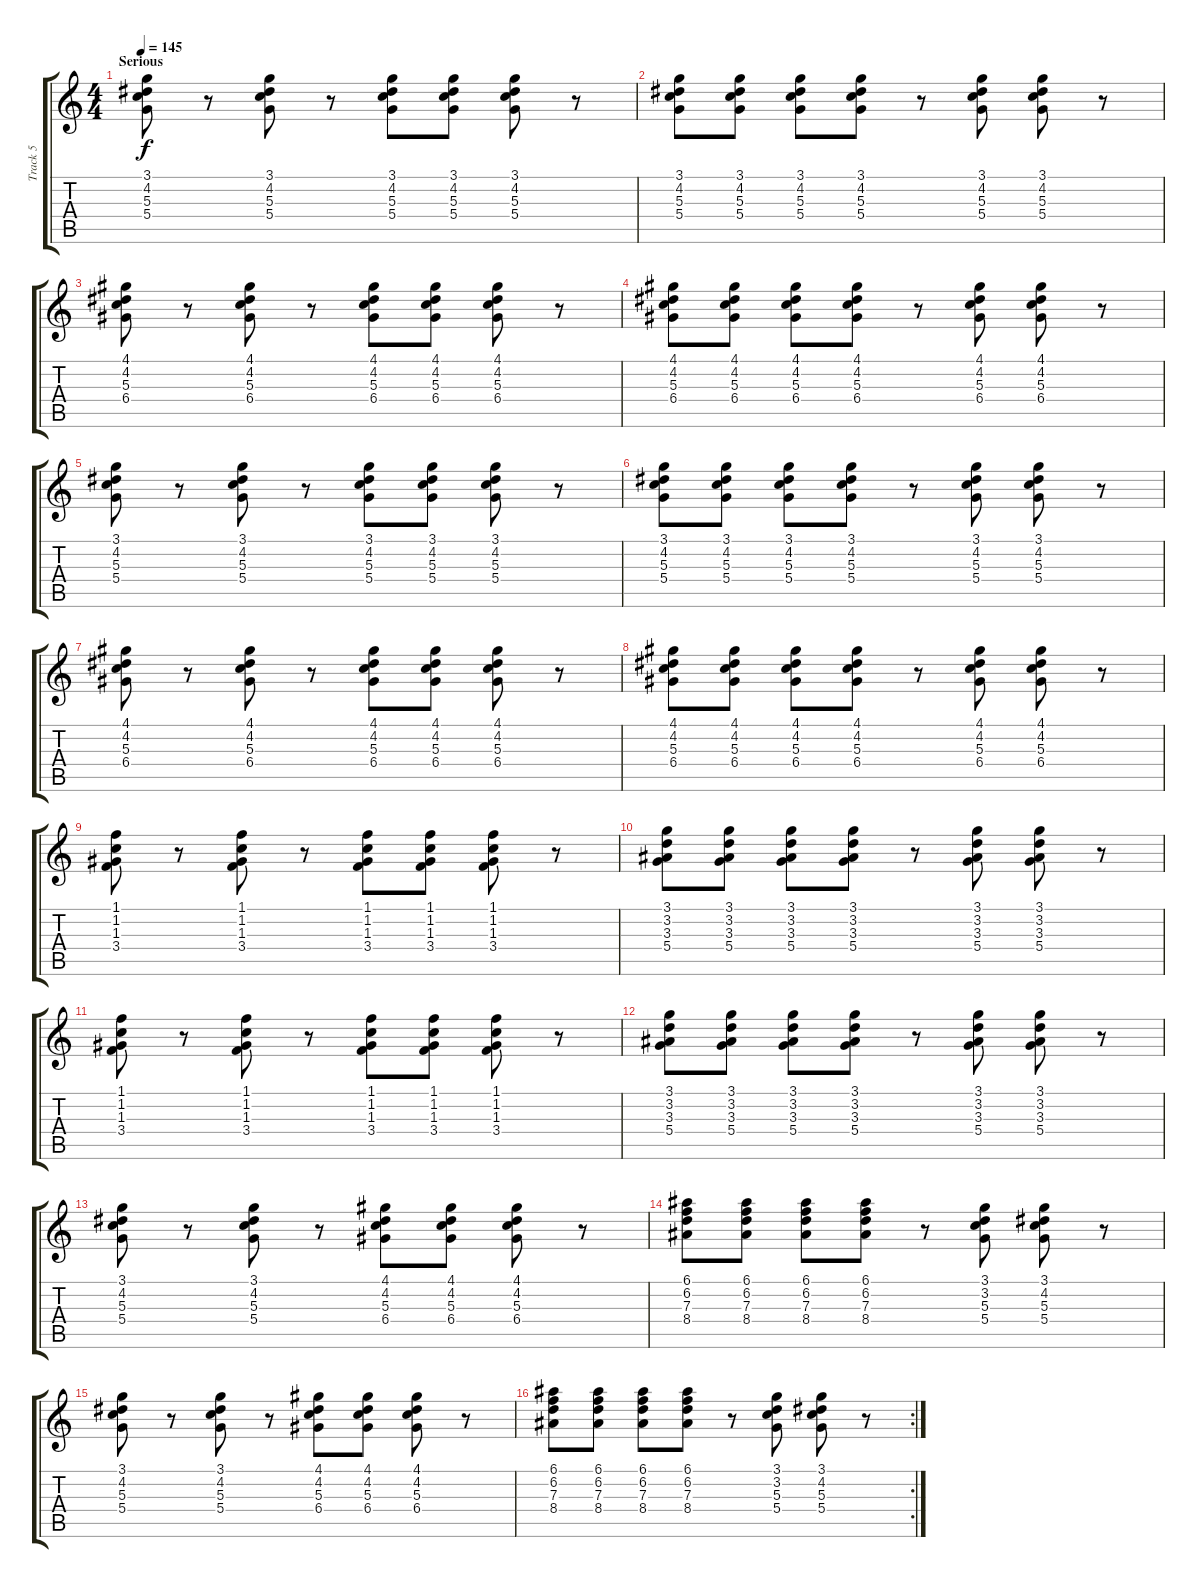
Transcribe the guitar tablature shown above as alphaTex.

\track ("Track 5" "Track 5") {instrument acousticguitarsteel}
\staff {score tabs}
\tuning (E4 B3 G3 D3 A2 E2) {hide}
\ts (4 4)
\section ("" "Serious")
\tempo 145
\clef g2
\ks c
(3.1 4.2 5.3 5.4).8{dy f} r.8 (3.1 4.2 5.3 5.4).8 r.8 (3.1 4.2 5.3 5.4).8 (3.1 4.2 5.3 5.4).8 (3.1 4.2 5.3 5.4).8 r.8 |
(3.1 4.2 5.3 5.4).8 (3.1 4.2 5.3 5.4).8 (3.1 4.2 5.3 5.4).8 (3.1 4.2 5.3 5.4).8 r.8 (3.1 4.2 5.3 5.4).8 (3.1 4.2 5.3 5.4).8 r.8 |
(4.1 4.2 5.3 6.4).8 r.8 (4.1 4.2 5.3 6.4).8 r.8 (4.1 4.2 5.3 6.4).8 (4.1 4.2 5.3 6.4).8 (4.1 4.2 5.3 6.4).8 r.8 |
(4.1 4.2 5.3 6.4).8 (4.1 4.2 5.3 6.4).8 (4.1 4.2 5.3 6.4).8 (4.1 4.2 5.3 6.4).8 r.8 (4.1 4.2 5.3 6.4).8 (4.1 4.2 5.3 6.4).8 r.8 |
(3.1 4.2 5.3 5.4).8 r.8 (3.1 4.2 5.3 5.4).8 r.8 (3.1 4.2 5.3 5.4).8 (3.1 4.2 5.3 5.4).8 (3.1 4.2 5.3 5.4).8 r.8 |
(3.1 4.2 5.3 5.4).8 (3.1 4.2 5.3 5.4).8 (3.1 4.2 5.3 5.4).8 (3.1 4.2 5.3 5.4).8 r.8 (3.1 4.2 5.3 5.4).8 (3.1 4.2 5.3 5.4).8 r.8 |
(4.1 4.2 5.3 6.4).8 r.8 (4.1 4.2 5.3 6.4).8 r.8 (4.1 4.2 5.3 6.4).8 (4.1 4.2 5.3 6.4).8 (4.1 4.2 5.3 6.4).8 r.8 |
(4.1 4.2 5.3 6.4).8 (4.1 4.2 5.3 6.4).8 (4.1 4.2 5.3 6.4).8 (4.1 4.2 5.3 6.4).8 r.8 (4.1 4.2 5.3 6.4).8 (4.1 4.2 5.3 6.4).8 r.8 |
(1.1 1.2 1.3 3.4).8 r.8 (1.1 1.2 1.3 3.4).8 r.8 (1.1 1.2 1.3 3.4).8 (1.1 1.2 1.3 3.4).8 (1.1 1.2 1.3 3.4).8 r.8 |
(3.1 3.2 3.3 5.4).8 (3.1 3.2 3.3 5.4).8 (3.1 3.2 3.3 5.4).8 (3.1 3.2 3.3 5.4).8 r.8 (3.1 3.2 3.3 5.4).8 (3.1 3.2 3.3 5.4).8 r.8 |
(1.1 1.2 1.3 3.4).8 r.8 (1.1 1.2 1.3 3.4).8 r.8 (1.1 1.2 1.3 3.4).8 (1.1 1.2 1.3 3.4).8 (1.1 1.2 1.3 3.4).8 r.8 |
(3.1 3.2 3.3 5.4).8 (3.1 3.2 3.3 5.4).8 (3.1 3.2 3.3 5.4).8 (3.1 3.2 3.3 5.4).8 r.8 (3.1 3.2 3.3 5.4).8 (3.1 3.2 3.3 5.4).8 r.8 |
(3.1 4.2 5.3 5.4).8 r.8 (3.1 4.2 5.3 5.4).8 r.8 (4.1 4.2 5.3 6.4).8 (4.1 4.2 5.3 6.4).8 (4.1 4.2 5.3 6.4).8 r.8 |
(6.1 6.2 7.3 8.4).8 (6.1 6.2 7.3 8.4).8 (6.1 6.2 7.3 8.4).8 (6.1 6.2 7.3 8.4).8 r.8 (3.1 3.2 5.3 5.4).8 (3.1 4.2 5.3 5.4).8 r.8 |
(3.1 4.2 5.3 5.4).8 r.8 (3.1 4.2 5.3 5.4).8 r.8 (4.1 4.2 5.3 6.4).8 (4.1 4.2 5.3 6.4).8 (4.1 4.2 5.3 6.4).8 r.8 |
\rc 2
(6.1 6.2 7.3 8.4).8 (6.1 6.2 7.3 8.4).8 (6.1 6.2 7.3 8.4).8 (6.1 6.2 7.3 8.4).8 r.8 (3.1 3.2 5.3 5.4).8 (3.1 4.2 5.3 5.4).8 r.8
